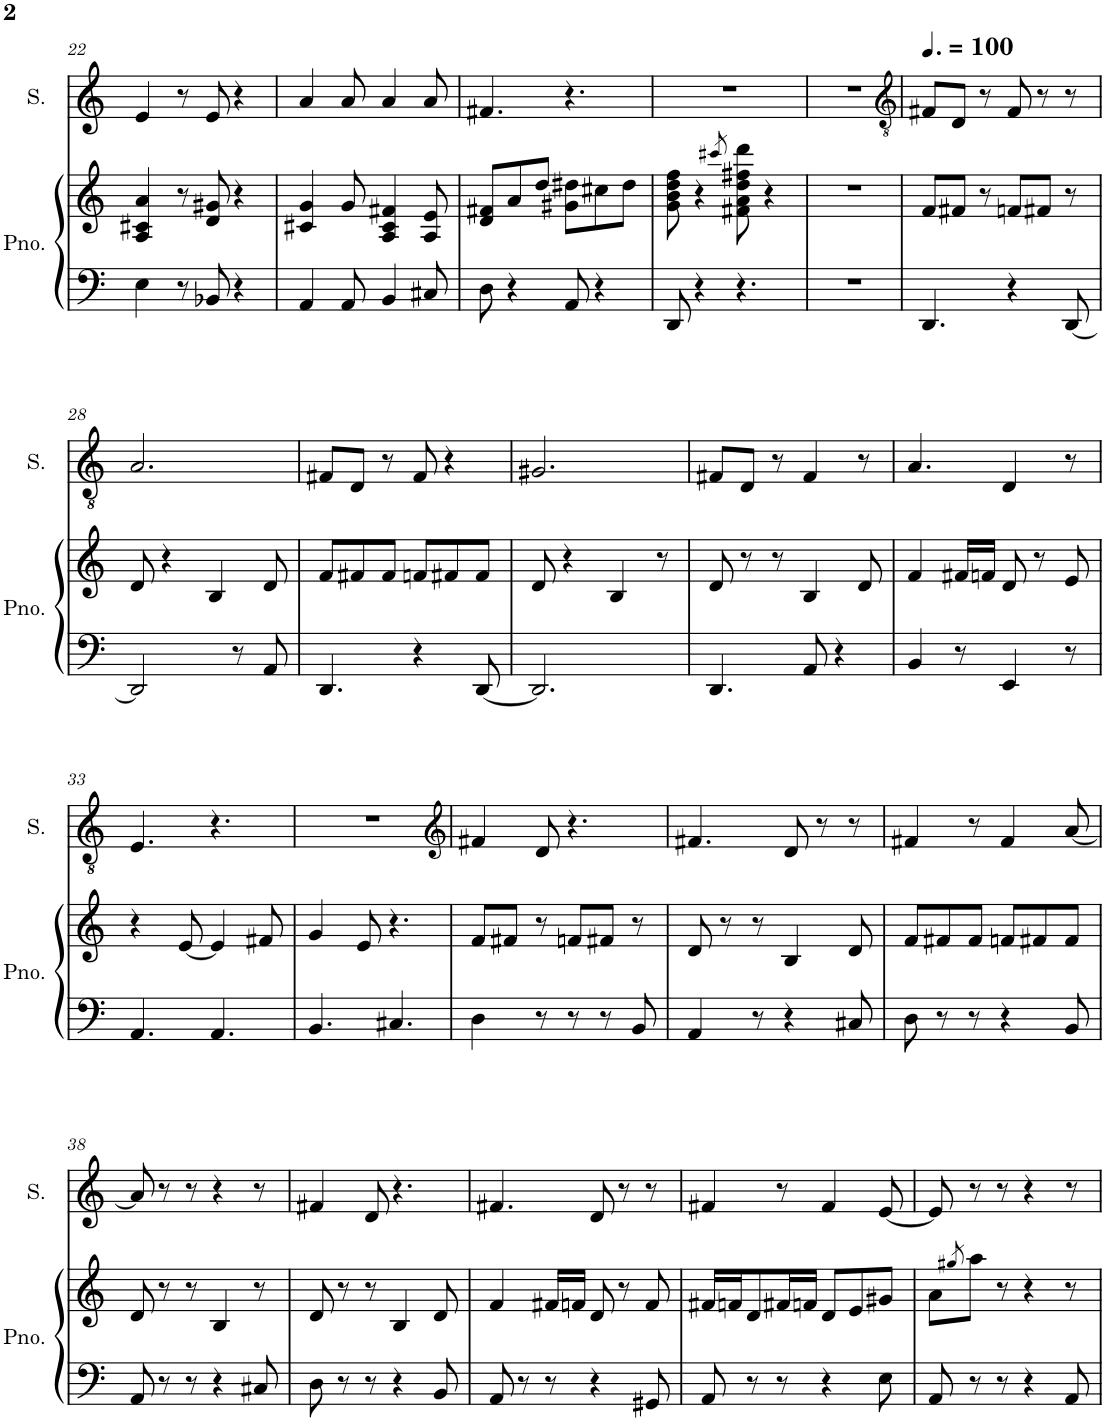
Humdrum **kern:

**kern	**kern	**kern
*part2	*part2	*part1
*staff3	*staff2	*staff1
*I"Piano	*	*I"Soprano
*I'Pno.	*	*I'S.
!!LO:PB:g=z
*clefF4	*clefG2	*clefG2
*k[]	*k[]	*k[]
*M6/8	*M6/8	*M6/8
=22	=22	=22
4E\	4A/ 4c#X/ 4a/	4e/
8r	8r	8r
8BB-X/	8d/ 8g#X/	8e/
4r	4r	4r
=23	=23	=23
4AA/	4c#X/ 4g/	4a/
8AA/	8g/	8a/
4BB/	4A/ 4c#/ 4f#X/	4a/
8C#X/	8A/ 8e/	8a/
=24	=24	=24
8D\	8d/ 8f#X/L	4.f#X/
4r	8a/	.
.	8dd/J	.
8AA/	8g#X\ 8dd#X\L	4.r
4r	8cc#X\	.
.	8dd#\J	.
=25	=25	=25
8DD/	8g\ 8b\ 8dd\ 8ff\	2.r
4r	4r	.
.	8qccc#X/	.
4.r	8f#X\ 8a\ 8dd\ 8ff#X\ 8ddd\	.
.	4r	.
=26	=26	=26
2.r	2.r	2.r
=27	=27	=27
*	*	*clefGv2
*	*	*MM150
4.DD/	8f/L	8F#X/L
.	8f#X/J	8D/J
.	8r	8r
4r	8fn/L	8F#/
.	8f#X/J	8r
[8DD/	8r	8r
!!LO:LB:g=z
=28	=28	=28
2DD/]	8d/	2.A/
.	4r	.
.	4B/	.
8r	.	.
8AA/	8d/	.
=29	=29	=29
4.DD/	8f/L	8F#X/L
.	8f#X/	8D/J
.	8f#/J	8r
4r	8fn/L	8F#/
.	8f#X/	4r
[8DD/	8f#/J	.
=30	=30	=30
2.DD/]	8d/	2.G#X/
.	4r	.
.	4B/	.
.	8r	.
=31	=31	=31
4.DD/	8d/	8F#X/L
.	8r	8D/J
.	8r	8r
8AA/	4B/	4F#/
4r	.	.
.	8d/	8r
=32	=32	=32
4BB/	4f/	4.A/
8r	16f#X/LL	.
.	16fn/JJ	.
4EE/	8d/	4D/
.	8r	.
8r	8e/	8r
!!LO:LB:g=z
=33	=33	=33
4.AA/	4r	4.E/
.	[8e/	.
4.AA/	4e/]	4.r
.	8f#X/	.
=34	=34	=34
4.BB/	4g/	2.r
.	8e/	.
4.C#X/	4.r	.
=35	=35	=35
*	*	*clefG2
4D\	8f/L	4f#X/
.	8f#X/J	.
8r	8r	8d/
8r	8fn/L	4.r
8r	8f#X/J	.
8BB/	8r	.
=36	=36	=36
4AA/	8d/	4.f#X/
.	8r	.
8r	8r	.
4r	4B/	8d/
.	.	8r
8C#X/	8d/	8r
=37	=37	=37
8D\	8f/L	4f#X/
8r	8f#X/	.
8r	8f#/J	8r
4r	8fn/L	4f#/
.	8f#X/	.
8BB/	8f#/J	[8a/
!!LO:LB:g=z
=38	=38	=38
8AA/	8d/	8a/]
8r	8r	8r
8r	8r	8r
4r	4B/	4r
8C#X/	8r	8r
=39	=39	=39
8D\	8d/	4f#X/
8r	8r	.
8r	8r	8d/
4r	4B/	4.r
8BB/	8d/	.
=40	=40	=40
8AA/	4f/	4.f#X/
8r	.	.
8r	16f#X/LL	.
.	16fn/JJ	.
4r	8d/	8d/
.	8r	8r
8GG#X/	8f/	8r
=41	=41	=41
8AA/	16f#X/LL	4f#X/
.	16fn/J	.
8r	8d/	.
8r	16f#X/L	8r
.	16fn/JJ	.
4r	8d/L	4f#/
.	8e/	.
8E\	8g#X/J	[8e/
=42	=42	=42
8AA/	8a\L	8e/]
.	8qgg#X/	.
8r	8aa\J	8r
8r	8r	8r
4r	4r	4r
8AA/	8r	8r
=	=	=
*-	*-	*-
